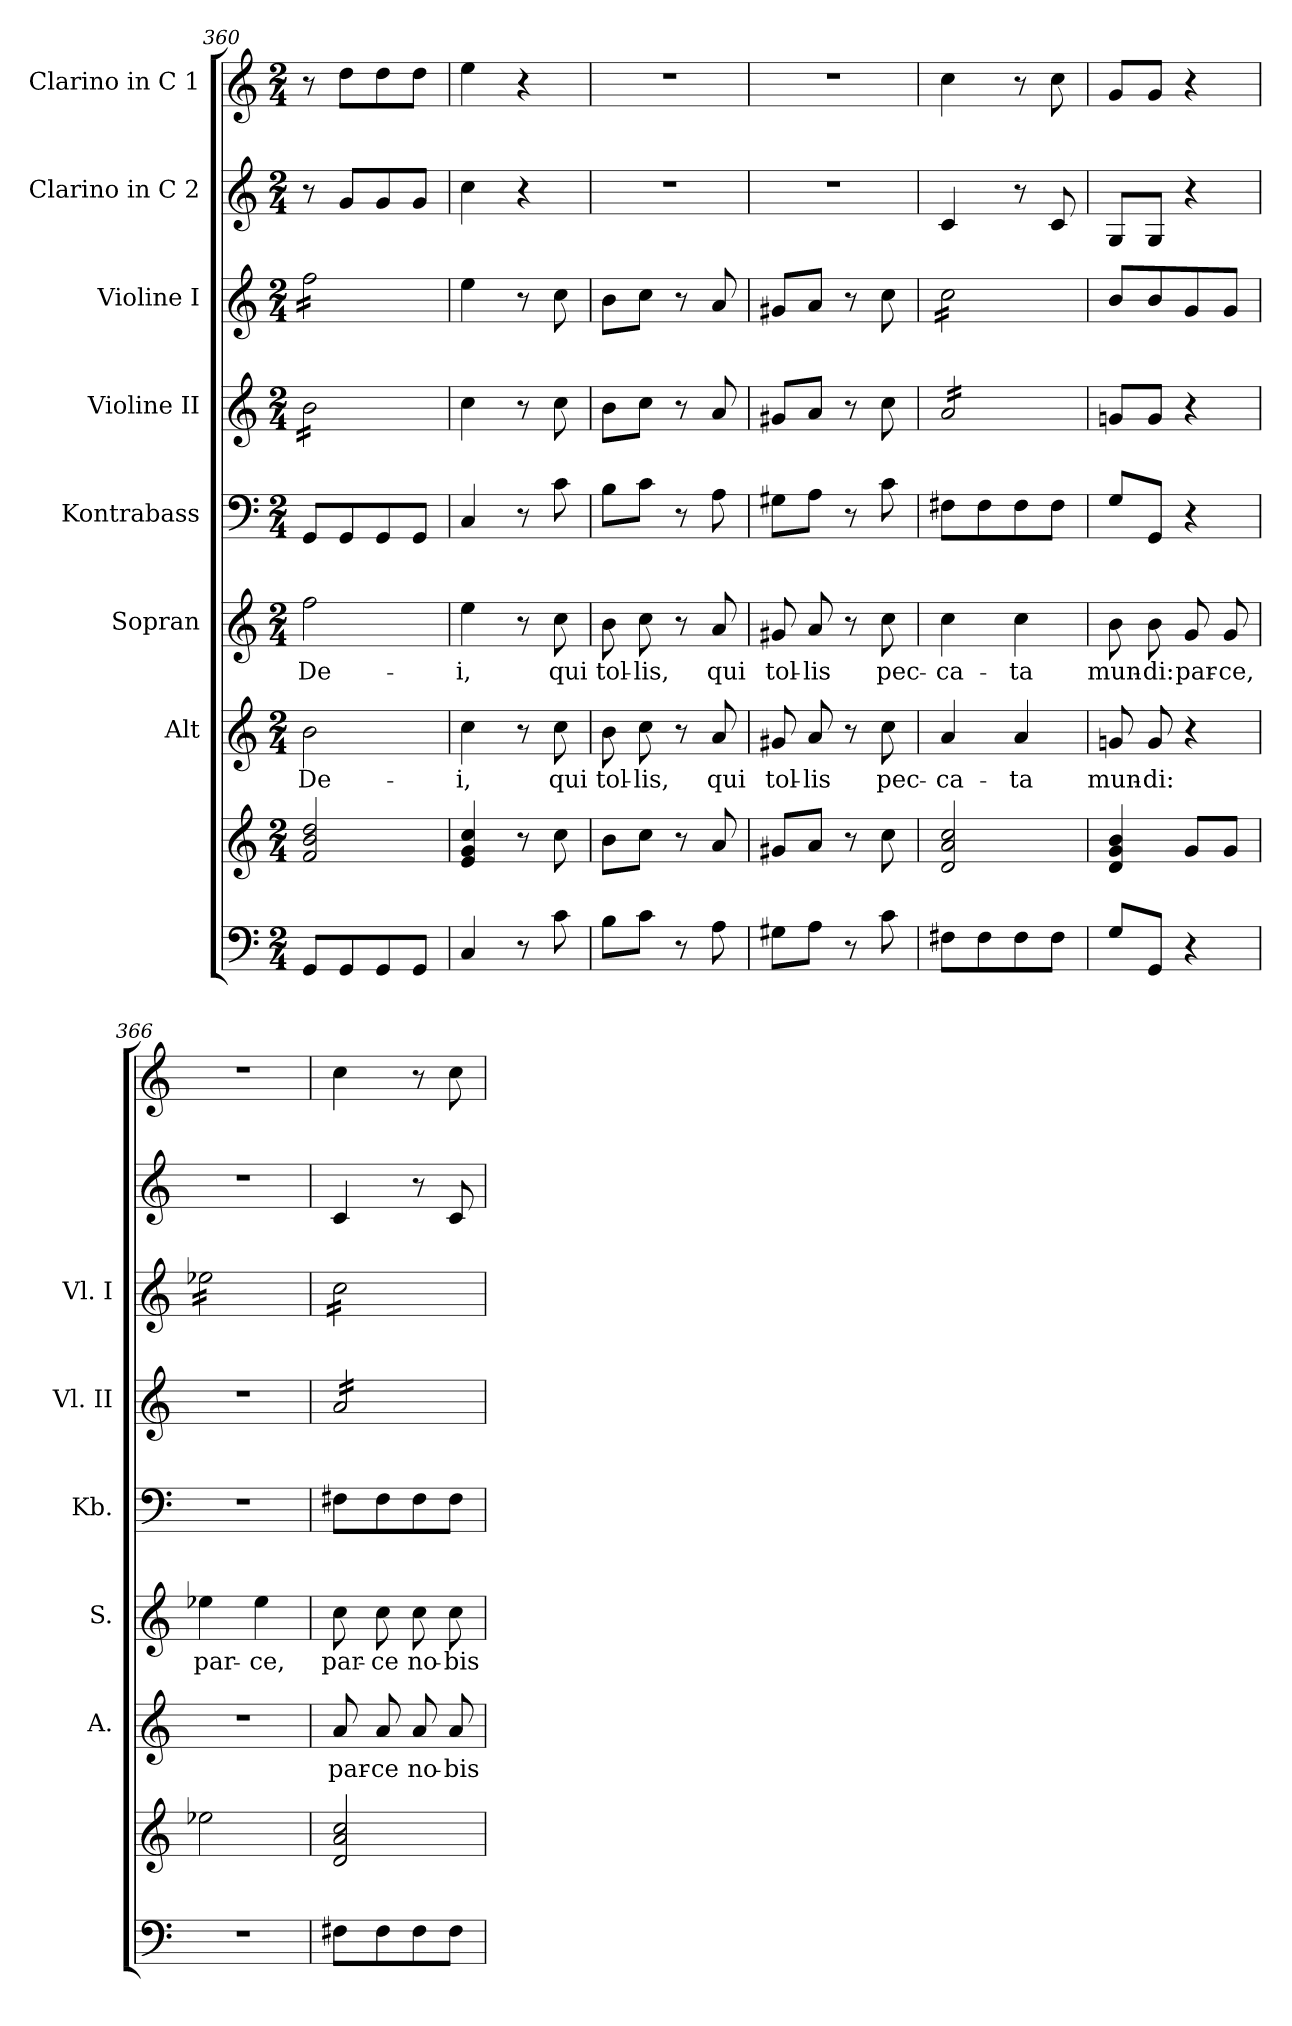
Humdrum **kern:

**kern	**kern	**kern	**text	**kern	**text	**kern	**kern	**kern	**kern	**kern
*part8	*part8	*part7	*part7	*part6	*part6	*part5	*part4	*part3	*part2	*part1
*staff9	*staff8	*staff7	*staff7	*staff6	*staff6	*staff5	*staff4	*staff3	*staff2	*staff1
*	*	*I"Alt	*	*I"Sopran	*	*I"Kontrabass	*I"Violine II	*I"Violine I	*I"Clarino in C 2	*I"Clarino in C 1
*	*	*I'A.	*	*I'S.	*	*I'Kb.	*I'Vl. II	*I'Vl. I	*	*
*clefF4	*clefG2	*clefG2	*	*clefG2	*	*clefF4	*clefG2	*clefG2	*clefG2	*clefG2
*	*	*	*	*	*	*ITrd7c12	*	*	*	*
*k[]	*k[]	*k[]	*	*k[]	*	*k[]	*k[]	*k[]	*k[]	*k[]
*C:	*C:	*C:	*	*C:	*	*C:	*C:	*C:	*C:	*C:
*M2/4	*M2/4	*M2/4	*	*M2/4	*	*M2/4	*M2/4	*M2/4	*M2/4	*M2/4
=360	=360	=360	=360	=360	=360	=360	=360	=360	=360	=360
!	!	!	!LO:LY:b	!	!LO:LY:b	!	!	!	!	!
*	*	*	*	*	*	*	*tremolo	*	*	*
*	*	*	*	*	*	*	*	*tremolo	*	*
8GG/L	2f/ 2b/ 2dd/	2b\	De-	2ff\	De-	8GGG/L	16b\LL	16ff\LL	8r	8r
.	.	.	.	.	.	.	16b\	16ff\	.	.
8GG/	.	.	.	.	.	8GGG/	16b\	16ff\	8g/L	8dd\L
.	.	.	.	.	.	.	16b\	16ff\	.	.
8GG/	.	.	.	.	.	8GGG/	16b\	16ff\	8g/	8dd\
.	.	.	.	.	.	.	16b\	16ff\	.	.
8GG/J	.	.	.	.	.	8GGG/J	16b\	16ff\	8g/J	8dd\J
.	.	.	.	.	.	.	16b\JJ	16ff\JJ	.	.
*	*	*	*	*	*	*	*	*Xtremolo	*	*
*	*	*	*	*	*	*	*Xtremolo	*	*	*
=361	=361	=361	=361	=361	=361	=361	=361	=361	=361	=361
!	!	!	!LO:LY:b	!	!LO:LY:b	!	!	!	!	!
4C/	4e/ 4g/ 4cc/	4cc\	-i,	4ee\	-i,	4CC/	4cc\	4ee\	4cc\	4ee\
8r	8r	8r	.	8r	.	8r	8r	8r	4r	4r
!	!	!	!LO:LY:b	!	!LO:LY:b	!	!	!	!	!
8c\	8cc\	8cc\	qui	8cc\	qui	8C\	8cc\	8cc\	.	.
=362	=362	=362	=362	=362	=362	=362	=362	=362	=362	=362
!	!	!	!LO:LY:b	!	!LO:LY:b	!	!	!	!	!
8B\L	8b\L	8b\	tol-	8b\	tol-	8BB\L	8b\L	8b\L	2r	2r
!	!	!	!LO:LY:b	!	!LO:LY:b	!	!	!	!	!
8c\J	8cc\J	8cc\	-lis,	8cc\	-lis,	8C\J	8cc\J	8cc\J	.	.
8r	8r	8r	.	8r	.	8r	8r	8r	.	.
!	!	!	!LO:LY:b	!	!LO:LY:b	!	!	!	!	!
8A\	8a/	8a/	qui	8a/	qui	8AA\	8a/	8a/	.	.
=363	=363	=363	=363	=363	=363	=363	=363	=363	=363	=363
!	!	!	!LO:LY:b	!	!LO:LY:b	!	!	!	!	!
8G#X\L	8g#X/L	8g#X/	tol-	8g#X/	tol-	8GG#X\L	8g#X/L	8g#X/L	2r	2r
!	!	!	!LO:LY:b	!	!LO:LY:b	!	!	!	!	!
8A\J	8a/J	8a/	-lis	8a/	-lis	8AA\J	8a/J	8a/J	.	.
8r	8r	8r	.	8r	.	8r	8r	8r	.	.
!	!	!	!LO:LY:b	!	!LO:LY:b	!	!	!	!	!
8c\	8cc\	8cc\	pec-	8cc\	pec-	8C\	8cc\	8cc\	.	.
=364	=364	=364	=364	=364	=364	=364	=364	=364	=364	=364
!	!	!	!LO:LY:b	!	!LO:LY:b	!	!	!	!	!
*	*	*	*	*	*	*	*tremolo	*	*	*
*	*	*	*	*	*	*	*	*tremolo	*	*
8F#X\L	2d/ 2a/ 2cc/	4a/	-ca-	4cc\	-ca-	8FF#X\L	16a/LL	16cc\LL	4c/	4cc\
.	.	.	.	.	.	.	16a/	16cc\	.	.
8F#\	.	.	.	.	.	8FF#\	16a/	16cc\	.	.
.	.	.	.	.	.	.	16a/	16cc\	.	.
!	!	!	!LO:LY:b	!	!LO:LY:b	!	!	!	!	!
8F#\	.	4a/	-ta	4cc\	-ta	8FF#\	16a/	16cc\	8r	8r
.	.	.	.	.	.	.	16a/	16cc\	.	.
8F#\J	.	.	.	.	.	8FF#\J	16a/	16cc\	8c/	8cc\
.	.	.	.	.	.	.	16a/JJ	16cc\JJ	.	.
*	*	*	*	*	*	*	*	*Xtremolo	*	*
*	*	*	*	*	*	*	*Xtremolo	*	*	*
=365	=365	=365	=365	=365	=365	=365	=365	=365	=365	=365
!	!	!	!LO:LY:b	!	!LO:LY:b	!	!	!	!	!
8G/L	4d/ 4g/ 4b/	8gn/	mun-	8b\	mun-	8GG/L	8gn/L	8b/L	8G/L	8g/L
!	!	!	!LO:LY:b	!	!LO:LY:b	!	!	!	!	!
8GG/J	.	8g/	-di:	8b\	-di:	8GGG/J	8g/J	8b/	8G/J	8g/J
!	!	!	!	!	!LO:LY:b	!	!	!	!	!
4r	8g/L	4r	.	8g/	par-	4r	4r	8g/	4r	4r
!	!	!	!	!	!LO:LY:b	!	!	!	!	!
.	8g/J	.	.	8g/	-ce,	.	.	8g/J	.	.
=366	=366	=366	=366	=366	=366	=366	=366	=366	=366	=366
!	!	!	!	!	!LO:LY:b	!	!	!	!	!
*	*	*	*	*	*	*	*	*tremolo	*	*
2r	2ee-X\	2r	.	4ee-X\	par-	2r	2r	16ee-X\LL	2r	2r
.	.	.	.	.	.	.	.	16ee-X\	.	.
.	.	.	.	.	.	.	.	16ee-X\	.	.
.	.	.	.	.	.	.	.	16ee-X\	.	.
!	!	!	!	!	!LO:LY:b	!	!	!	!	!
.	.	.	.	4ee-\	-ce,	.	.	16ee-X\	.	.
.	.	.	.	.	.	.	.	16ee-X\	.	.
.	.	.	.	.	.	.	.	16ee-X\	.	.
.	.	.	.	.	.	.	.	16ee-X\JJ	.	.
=367	=367	=367	=367	=367	=367	=367	=367	=367	=367	=367
!	!	!	!LO:LY:b	!	!LO:LY:b	!	!	!	!	!
*	*	*	*	*	*	*	*tremolo	*	*	*
8F#X\L	2d/ 2a/ 2cc/	8a/	par-	8cc\	par-	8FF#X\L	16a/LL	16cc\LL	4c/	4cc\
.	.	.	.	.	.	.	16a/	16cc\	.	.
!	!	!	!LO:LY:b	!	!LO:LY:b	!	!	!	!	!
8F#\	.	8a/	-ce	8cc\	-ce	8FF#\	16a/	16cc\	.	.
.	.	.	.	.	.	.	16a/	16cc\	.	.
!	!	!	!LO:LY:b	!	!LO:LY:b	!	!	!	!	!
8F#\	.	8a/	no-	8cc\	no-	8FF#\	16a/	16cc\	8r	8r
.	.	.	.	.	.	.	16a/	16cc\	.	.
!	!	!	!LO:LY:b	!	!LO:LY:b	!	!	!	!	!
8F#\J	.	8a/	-bis	8cc\	-bis	8FF#\J	16a/	16cc\	8c/	8cc\
.	.	.	.	.	.	.	16a/JJ	16cc\JJ	.	.
*	*	*	*	*	*	*	*	*Xtremolo	*	*
*	*	*	*	*	*	*	*Xtremolo	*	*	*
=	=	=	=	=	=	=	=	=	=	=
*-	*-	*-	*-	*-	*-	*-	*-	*-	*-	*-
